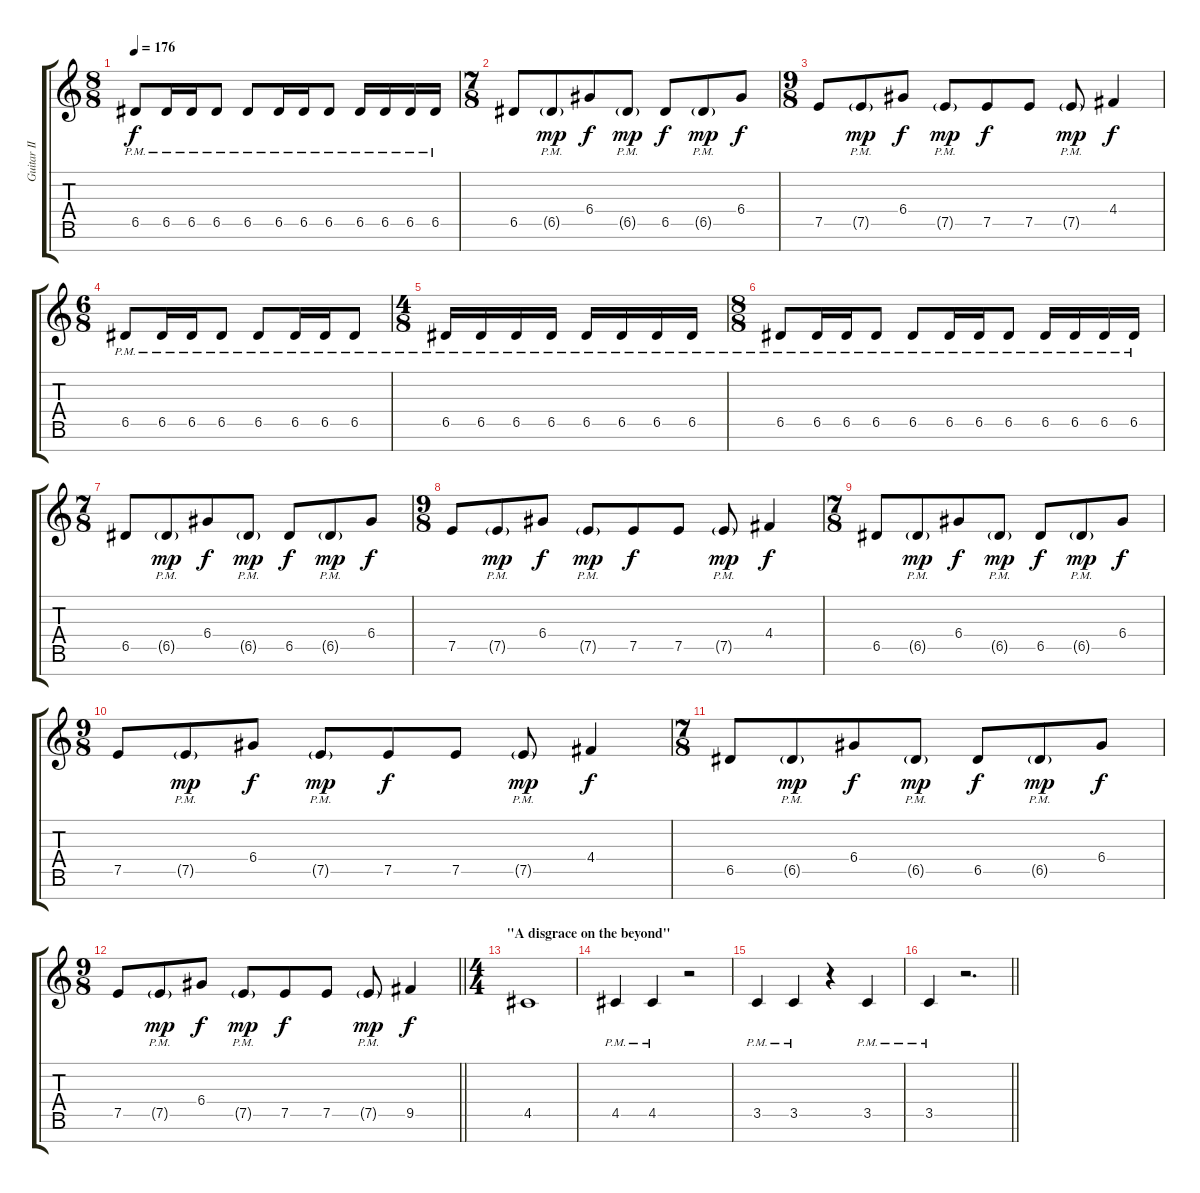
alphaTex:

\track ("Guitar II" "Guitar II") {instrument distortionguitar}
\staff {score tabs}
\tuning (E4 B3 G3 D3 A2 E2 B1) {hide}
\ts (8 8)
\tempo 176
\clef g2
\ks c
6.5{pm}.8{dy f} 6.5{pm}.16 6.5{pm}.16 6.5{pm}.8 6.5{pm}.8 6.5{pm}.16 6.5{pm}.16 6.5{pm}.8 6.5{pm}.16 6.5{pm}.16 6.5{pm}.16 6.5{pm}.16 |
\ts (7 8)
6.5.8 6.5{g pm}.8{dy mp} 6.4.8{dy f} 6.5{g pm}.8{dy mp} 6.5.8{dy f} 6.5{g pm}.8{dy mp} 6.4.8{dy f} |
\ts (9 8)
7.5.8 7.5{g pm}.8{dy mp} 6.4.8{dy f} 7.5{g pm}.8{dy mp} 7.5.8{dy f} 7.5.8 7.5{g pm}.8{dy mp} 4.4.4{dy f} |
\ts (6 8)
6.5{pm}.8 6.5{pm}.16 6.5{pm}.16 6.5{pm}.8 6.5{pm}.8 6.5{pm}.16 6.5{pm}.16 6.5{pm}.8 |
\ts (4 8)
6.5{pm}.16 6.5{pm}.16 6.5{pm}.16 6.5{pm}.16 6.5{pm}.16 6.5{pm}.16 6.5{pm}.16 6.5{pm}.16 |
\ts (8 8)
6.5{pm}.8 6.5{pm}.16 6.5{pm}.16 6.5{pm}.8 6.5{pm}.8 6.5{pm}.16 6.5{pm}.16 6.5{pm}.8 6.5{pm}.16 6.5{pm}.16 6.5{pm}.16 6.5{pm}.16 |
\ts (7 8)
6.5.8 6.5{g pm}.8{dy mp} 6.4.8{dy f} 6.5{g pm}.8{dy mp} 6.5.8{dy f} 6.5{g pm}.8{dy mp} 6.4.8{dy f} |
\ts (9 8)
7.5.8 7.5{g pm}.8{dy mp} 6.4.8{dy f} 7.5{g pm}.8{dy mp} 7.5.8{dy f} 7.5.8 7.5{g pm}.8{dy mp} 4.4.4{dy f} |
\ts (7 8)
6.5.8 6.5{g pm}.8{dy mp} 6.4.8{dy f} 6.5{g pm}.8{dy mp} 6.5.8{dy f} 6.5{g pm}.8{dy mp} 6.4.8{dy f} |
\ts (9 8)
7.5.8 7.5{g pm}.8{dy mp} 6.4.8{dy f} 7.5{g pm}.8{dy mp} 7.5.8{dy f} 7.5.8 7.5{g pm}.8{dy mp} 4.4.4{dy f} |
\ts (7 8)
6.5.8 6.5{g pm}.8{dy mp} 6.4.8{dy f} 6.5{g pm}.8{dy mp} 6.5.8{dy f} 6.5{g pm}.8{dy mp} 6.4.8{dy f} |
\ts (9 8)
\barLineRight lightlight
7.5.8 7.5{g pm}.8{dy mp} 6.4.8{dy f} 7.5{g pm}.8{dy mp} 7.5.8{dy f} 7.5.8 7.5{g pm}.8{dy mp} 9.5.4{dy f} |
\ts (4 4)
\section ("" "\"A disgrace on the beyond\"")
4.5.1 |
4.5{pm}.4 4.5{pm}.4 r.2 |
3.5{pm}.4 3.5{pm}.4 r.4 3.5{pm}.4 |
\barLineRight lightlight
3.5{pm}.4 r.2{d}
